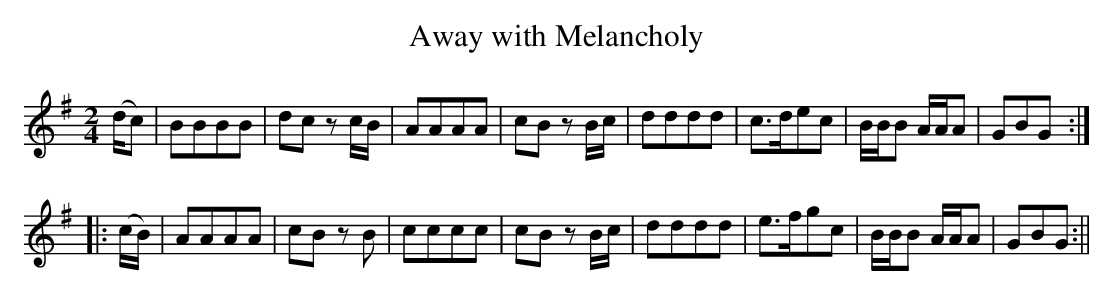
X:1
T:Away with Melancholy
M:2/4
L:1/8
K:G
(d/c)|BBBB|dc zc/B/|AAAA|cB zB/c/|dddd|c>dec|B/B/B A/A/A|GBG:|
|:(c/B/)|AAAA|cB zB|cccc|cB zB/c/|dddd|e>fgc|B/B/B A/A/A|GBG:||
